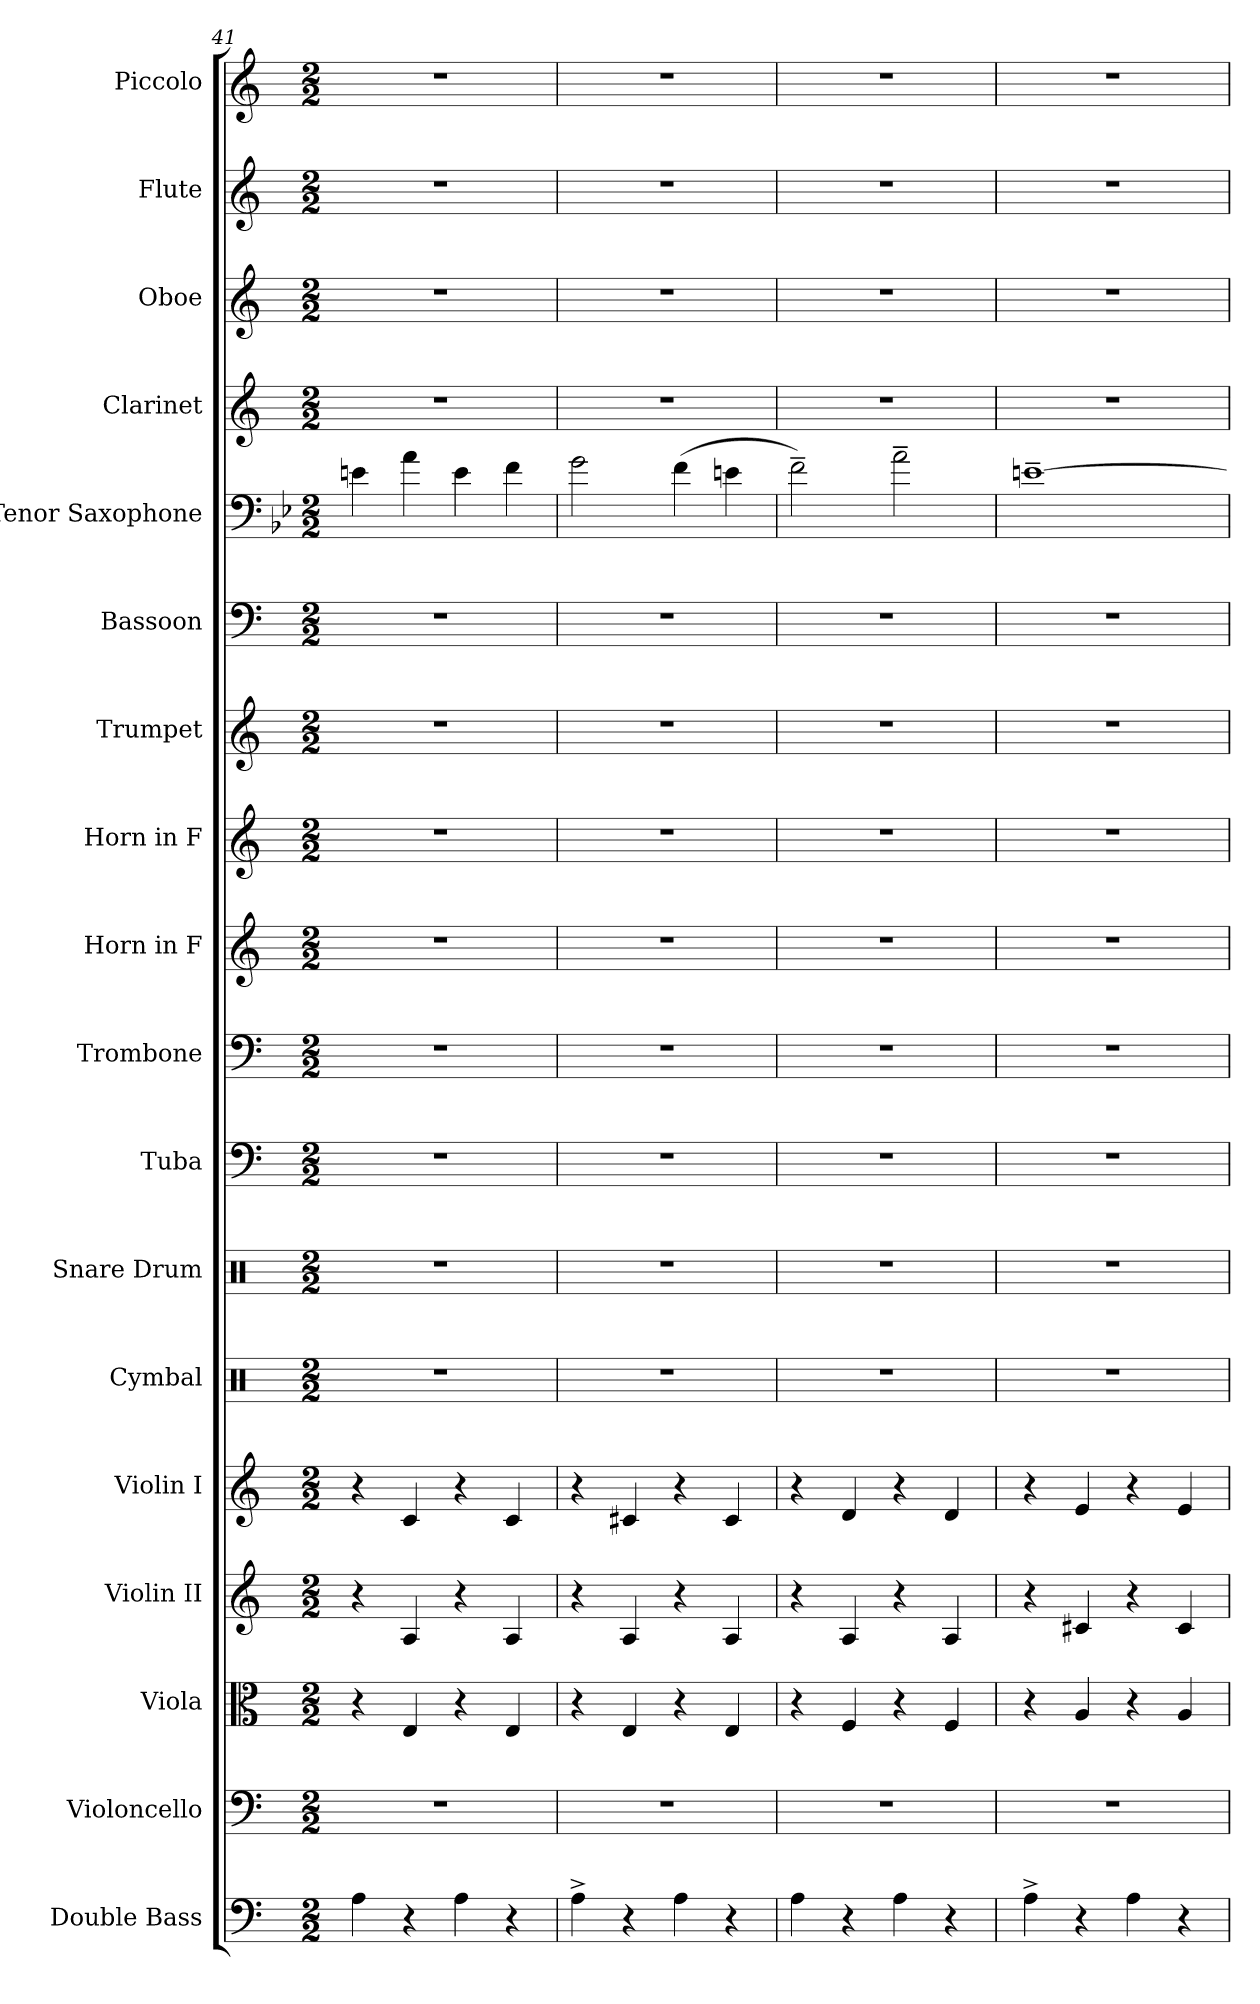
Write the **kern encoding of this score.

**kern	**kern	**kern	**kern	**kern	**kern	**kern	**kern	**kern	**kern	**kern	**kern	**kern	**kern	**kern	**kern	**kern	**kern
*part18	*part17	*part16	*part15	*part14	*part13	*part12	*part11	*part10	*part9	*part8	*part7	*part6	*part5	*part4	*part3	*part2	*part1
*staff18	*staff17	*staff16	*staff15	*staff14	*staff13	*staff12	*staff11	*staff10	*staff9	*staff8	*staff7	*staff6	*staff5	*staff4	*staff3	*staff2	*staff1
*I"Double Bass	*I"Violoncello	*I"Viola	*I"Violin II	*I"Violin I	*I"Cymbal	*I"Snare Drum	*I"Tuba	*I"Trombone	*I"Horn in F	*I"Horn in F	*I"Trumpet	*I"Bassoon	*I"Tenor Saxophone	*I"Clarinet	*I"Oboe	*I"Flute	*I"Piccolo
*I'Bass.	*I'Vc.	*I'Vla.	*I'Vln. II	*I'Vln. I	*I'Cym.	*I'S.D.	*I'Tba.	*I'Tbn.	*	*	*I'Tpt.	*I'Bsn.	*I'T. Sax.	*I'Cl.	*I'Ob.	*I'Fl.	*I'Picc.
*clefF4	*clefF4	*clefC3	*clefG2	*clefG2	*clefX	*clefX	*clefF4	*clefF4	*clefG2	*clefG2	*clefG2	*clefF4	*clefF4	*clefG2	*clefG2	*clefG2	*clefG2
*ITrd7c12	*	*	*	*	*	*	*	*	*ITrd4c7	*ITrd4c7	*ITrd1c2	*	*ITrd8c14	*ITrd1c2	*	*	*ITrd-7c-12
*k[]	*k[]	*k[]	*k[]	*k[]	*k[]	*k[]	*k[]	*k[]	*k[b-]	*k[b-]	*k[b-e-]	*k[]	*k[b-e-]	*k[b-e-]	*k[]	*k[]	*k[]
*M2/2	*M2/2	*M2/2	*M2/2	*M2/2	*M2/2	*M2/2	*M2/2	*M2/2	*M2/2	*M2/2	*M2/2	*M2/2	*M2/2	*M2/2	*M2/2	*M2/2	*M2/2
=41	=41	=41	=41	=41	=41	=41	=41	=41	=41	=41	=41	=41	=41	=41	=41	=41	=41
4AA\	1r	4r	4r	4r	1r	1r	1r	1r	1r	1r	1r	1r	4En\	1r	1r	1r	1r
4r	.	4E/	4A/	4c/	.	.	.	.	.	.	.	.	4A\	.	.	.	.
4AA\	.	4r	4r	4r	.	.	.	.	.	.	.	.	4E\	.	.	.	.
4r	.	4E/	4A/	4c/	.	.	.	.	.	.	.	.	4F\	.	.	.	.
=42	=42	=42	=42	=42	=42	=42	=42	=42	=42	=42	=42	=42	=42	=42	=42	=42	=42
4AA^\	1r	4r	4r	4r	1r	1r	1r	1r	1r	1r	1r	1r	2G\	1r	1r	1r	1r
4r	.	4E/	4A/	4c#X/	.	.	.	.	.	.	.	.	.	.	.	.	.
4AA\	.	4r	4r	4r	.	.	.	.	.	.	.	.	(>4F\	.	.	.	.
4r	.	4E/	4A/	4c#/	.	.	.	.	.	.	.	.	4En\	.	.	.	.
=43	=43	=43	=43	=43	=43	=43	=43	=43	=43	=43	=43	=43	=43	=43	=43	=43	=43
4AA\	1r	4r	4r	4r	1r	1r	1r	1r	1r	1r	1r	1r	2F~\)	1r	1r	1r	1r
4r	.	4F/	4A/	4d/	.	.	.	.	.	.	.	.	.	.	.	.	.
4AA\	.	4r	4r	4r	.	.	.	.	.	.	.	.	2A~\	.	.	.	.
4r	.	4F/	4A/	4d/	.	.	.	.	.	.	.	.	.	.	.	.	.
!!LO:PB:g=z
=44	=44	=44	=44	=44	=44	=44	=44	=44	=44	=44	=44	=44	=44	=44	=44	=44	=44
4AA^\	1r	4r	4r	4r	1r	1r	1r	1r	1r	1r	1r	1r	[1En~	1r	1r	1r	1r
4r	.	4A/	4c#X/	4e/	.	.	.	.	.	.	.	.	.	.	.	.	.
4AA\	.	4r	4r	4r	.	.	.	.	.	.	.	.	.	.	.	.	.
4r	.	4A/	4c#/	4e/	.	.	.	.	.	.	.	.	.	.	.	.	.
=	=	=	=	=	=	=	=	=	=	=	=	=	=	=	=	=	=
*-	*-	*-	*-	*-	*-	*-	*-	*-	*-	*-	*-	*-	*-	*-	*-	*-	*-
